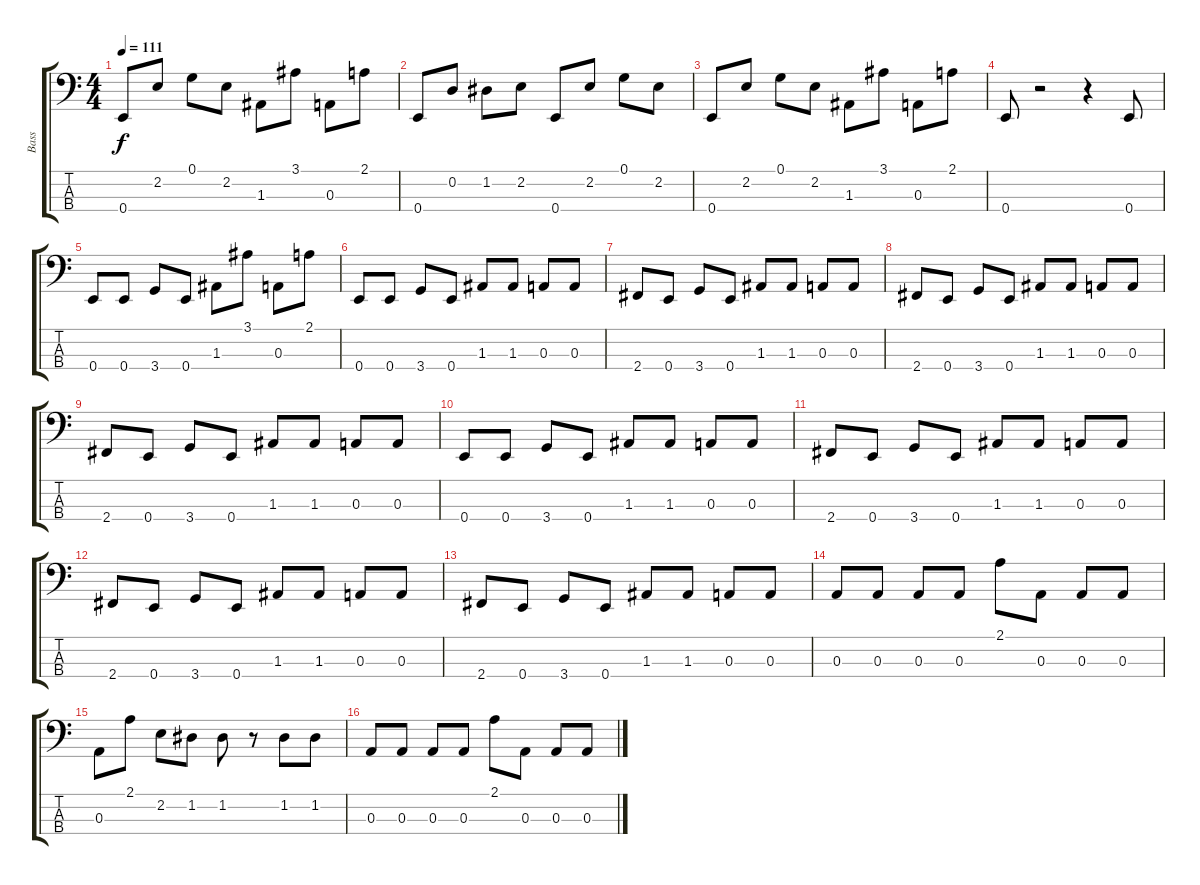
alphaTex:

\track ("Bass" "Bass") {instrument electricbassfinger}
\staff {score tabs}
\tuning (G2 D2 A1 E1) {hide}
\ts (4 4)
\tempo 111
\clef f4
\ks c
0.4.8{dy f} 2.2.8 0.1.8 2.2.8 1.3.8 3.1.8 0.3.8 2.1.8 |
0.4.8 0.2.8 1.2.8 2.2.8 0.4.8 2.2.8 0.1.8 2.2.8 |
0.4.8 2.2.8 0.1.8 2.2.8 1.3.8 3.1.8 0.3.8 2.1.8 |
0.4.8 r.2 r.4 0.4.8 |
0.4.8 0.4.8 3.4.8 0.4.8 1.3.8 3.1.8 0.3.8 2.1.8 |
0.4.8 0.4.8 3.4.8 0.4.8 1.3.8 1.3.8 0.3.8 0.3.8 |
2.4.8 0.4.8 3.4.8 0.4.8 1.3.8 1.3.8 0.3.8 0.3.8 |
2.4.8 0.4.8 3.4.8 0.4.8 1.3.8 1.3.8 0.3.8 0.3.8 |
2.4.8 0.4.8 3.4.8 0.4.8 1.3.8 1.3.8 0.3.8 0.3.8 |
0.4.8 0.4.8 3.4.8 0.4.8 1.3.8 1.3.8 0.3.8 0.3.8 |
2.4.8 0.4.8 3.4.8 0.4.8 1.3.8 1.3.8 0.3.8 0.3.8 |
2.4.8 0.4.8 3.4.8 0.4.8 1.3.8 1.3.8 0.3.8 0.3.8 |
2.4.8 0.4.8 3.4.8 0.4.8 1.3.8 1.3.8 0.3.8 0.3.8 |
0.3.8 0.3.8 0.3.8 0.3.8 2.1.8 0.3.8 0.3.8 0.3.8 |
0.3.8 2.1.8 2.2.8 1.2.8 1.2.8 r.8 1.2.8 1.2.8 |
0.3.8 0.3.8 0.3.8 0.3.8 2.1.8 0.3.8 0.3.8 0.3.8
